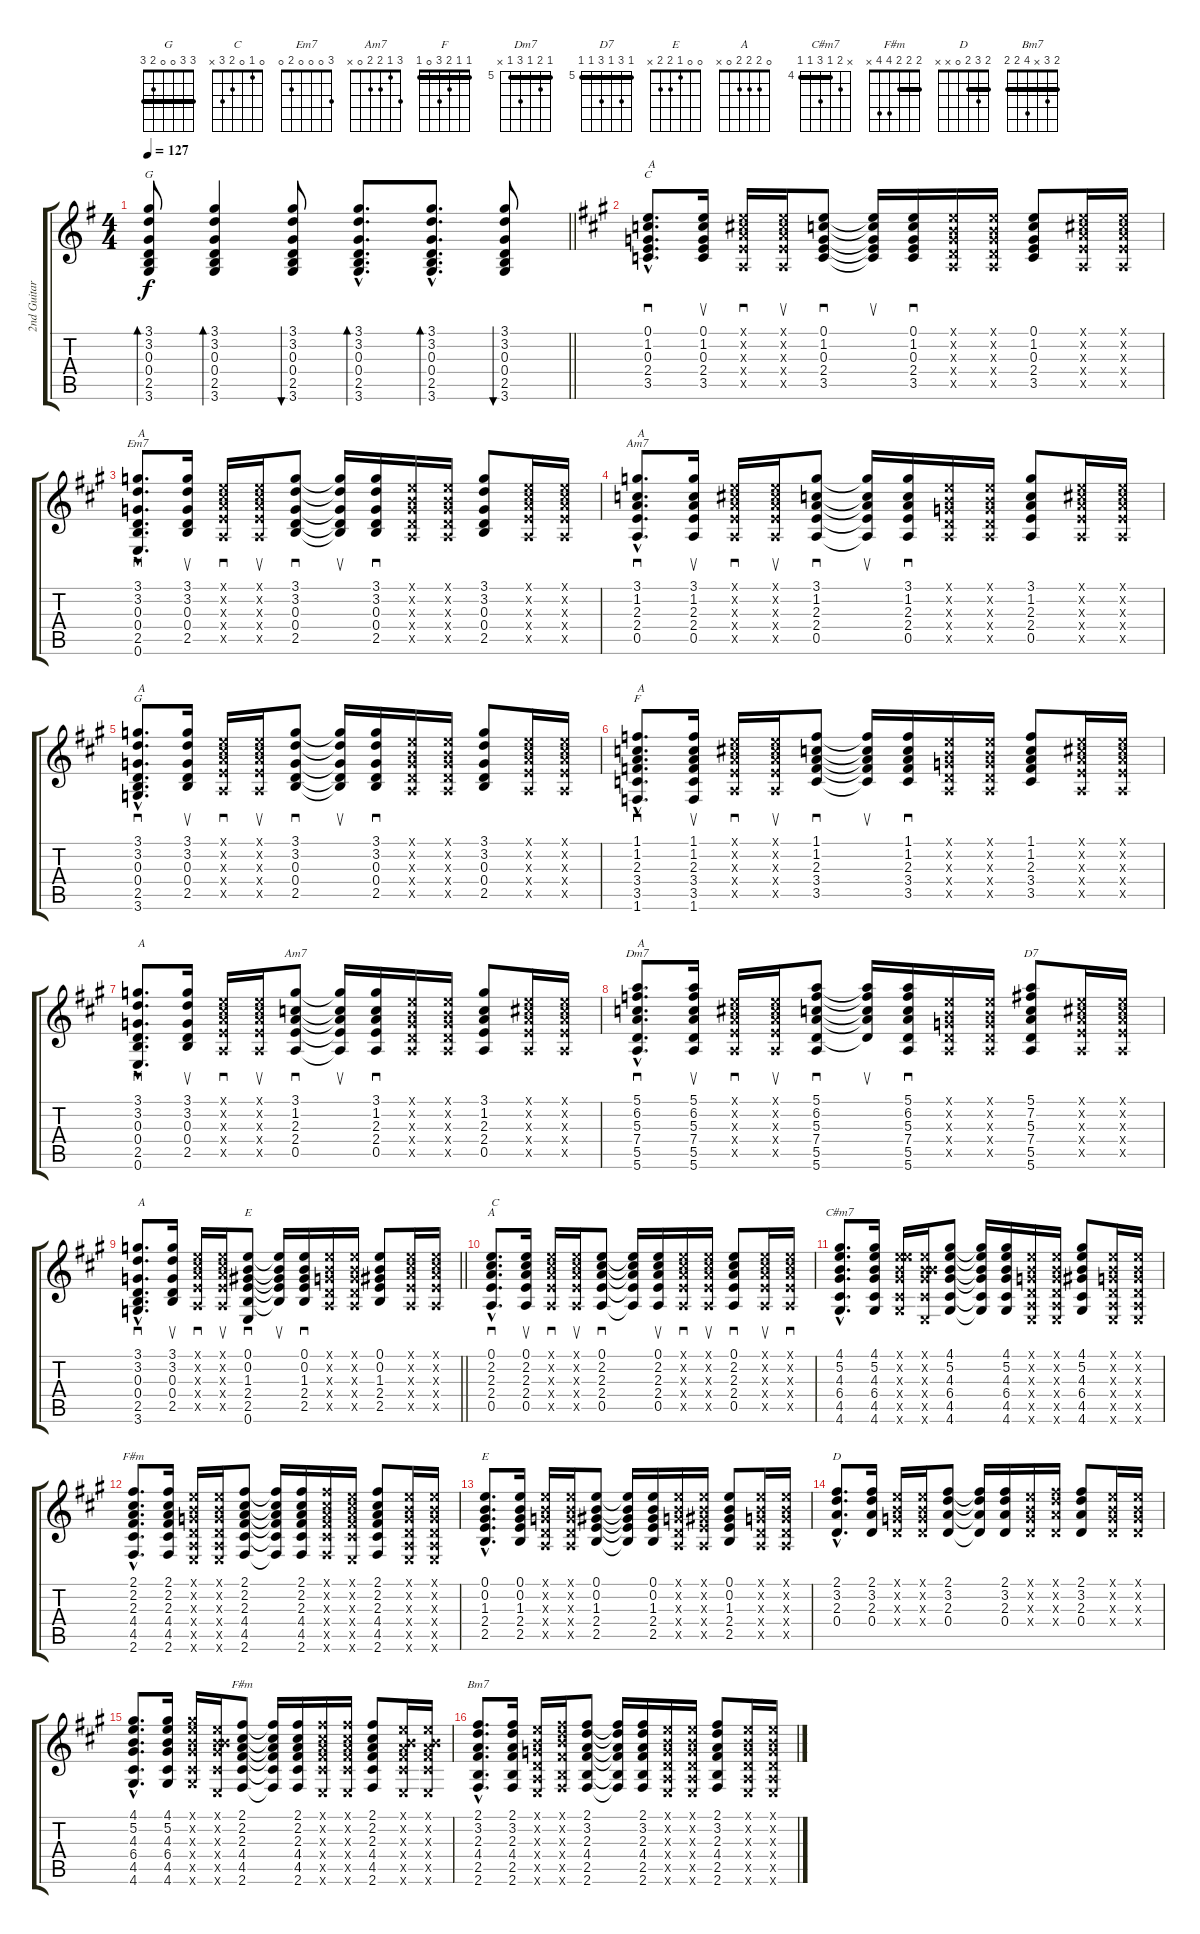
\track ("2nd Guitar" "2nd Guitar") {instrument acousticguitarsteel}
\staff {score tabs}
\tuning (E4 B3 G3 D3 A2 E2) {hide}
\chord ("G" 3 0 0 0 2 3)
\chord ("C" 0 1 0 2 3 x)
\chord ("Em7" 3 0 0 0 2 0)
\chord ("Am7" 3 1 0 2 0 x)
\chord ("G" 3 3 0 0 2 3) {barre 3}
\chord ("F" 1 1 2 3 0 1) {barre 1}
\chord ("Am7" 3 1 2 2 0 x)
\chord ("Dm7" 5 6 5 7 5 x) {firstfret 5 barre 5}
\chord ("D7" 5 7 5 7 5 5) {firstfret 5 barre 5}
\chord ("E" 0 0 1 2 2 0)
\chord ("A" 0 2 2 2 0 x)
\chord ("C#m7" x 5 4 6 4 4) {firstfret 4 barre 4}
\chord ("F#m" x 2 2 4 4 2) {barre 2}
\chord ("E" 0 0 1 2 2 x)
\chord ("D" 2 3 2 0 x x) {barre 2}
\chord ("F#m" 2 2 2 4 4 x) {barre 2}
\chord ("Bm7" 2 3 x 4 2 2) {barre 2}
\ts (4 4)
\tempo 127
\clef g2
\barLineRight lightlight
\ks g
(3.1 3.2 0.3 0.4 2.5 3.6).8{bd 60 ch "G" dy f volume 13} (3.1 3.2 0.3 0.4 2.5 3.6).4{bd 60} (3.1 3.2 0.3 0.4 2.5 3.6).8{bu 60} (3.1{hac} 3.2{hac} 0.3{hac} 0.4{hac} 2.5{hac} 3.6{hac}).8{d bd 60} (3.1{hac} 3.2{hac} 0.3{hac} 0.4{hac} 2.5{hac} 3.6{hac}).8{d bd 60} (3.1 3.2 0.3 0.4 2.5 3.6).8{bu 60} |
\ks a
(0.1{hac} 1.2 0.3{hac} 2.4{hac} 3.5{hac}).8{d sd ch "C" txt "A"} (0.1 1.2 0.3 2.4 3.5).16{su} (0.1{x} 2.2{x} 2.3{x} 2.4{x} 0.5{x}).16{sd} (0.1{x} 2.2{x} 2.3{x} 2.4{x} 0.5{x}).16{su} (0.1 1.2 0.3 2.4 3.5).8{sd} (0.1{t} 1.2{t} 0.3{t} 2.4{t} 3.5{t}).16{su} (0.1 1.2 0.3 2.4 3.5).16{sd} (0.1{x} 0.2{x} 0.3{x} 0.4{x} 0.5{x}).16 (0.1{x} 0.2{x} 0.3{x} 0.4{x} 0.5{x}).16 (0.1 1.2 0.3 2.4 3.5).8 (0.1{x} 2.2{x} 2.3{x} 2.4{x} 0.5{x}).16 (0.1{x} 2.2{x} 2.3{x} 2.4{x} 0.5{x}).16 |
(3.1{hac} 3.2 0.3{hac} 0.4{hac} 2.5{hac} 0.6{hac}).8{d sd ch "Em7" txt "A"} (3.1 3.2 0.3 0.4 2.5).16{su} (0.1{x} 2.2{x} 2.3{x} 2.4{x} 0.5{x}).16{sd} (0.1{x} 2.2{x} 2.3{x} 2.4{x} 0.5{x}).16{su} (3.1 3.2 0.3 0.4 2.5).8{sd} (3.1{t} 3.2{t} 0.3{t} 0.4{t} 2.5{t}).16{su} (3.1 3.2 0.3 0.4 2.5).16{sd} (0.1{x} 0.2{x} 0.3{x} 0.4{x} 0.5{x}).16 (0.1{x} 0.2{x} 0.3{x} 0.4{x} 0.5{x}).16 (3.1 3.2 0.3 0.4 2.5).8 (0.1{x} 2.2{x} 2.3{x} 2.4{x} 0.5{x}).16 (0.1{x} 2.2{x} 2.3{x} 2.4{x} 0.5{x}).16 |
(3.1{hac} 1.2 2.3{hac} 2.4{hac} 0.5{hac}).8{d sd ch "Am7" txt "A"} (3.1 1.2 2.3 2.4 0.5).16{su} (0.1{x} 2.2{x} 2.3{x} 2.4{x} 0.5{x}).16{sd} (0.1{x} 2.2{x} 2.3{x} 2.4{x} 0.5{x}).16{su} (3.1 1.2 2.3 2.4 0.5).8{sd} (3.1{t} 1.2{t} 2.3{t} 2.4{t} 0.5{t}).16{su} (3.1 1.2 2.3 2.4 0.5).16{sd} (0.1{x} 0.2{x} 0.3{x} 0.4{x} 0.5{x}).16 (0.1{x} 0.2{x} 0.3{x} 0.4{x} 0.5{x}).16 (3.1 1.2 2.3 2.4 0.5).8 (0.1{x} 2.2{x} 2.3{x} 2.4{x} 0.5{x}).16 (0.1{x} 2.2{x} 2.3{x} 2.4{x} 0.5{x}).16 |
(3.1{hac} 3.2 0.3{hac} 0.4{hac} 2.5{hac} 3.6{hac}).8{d sd ch "G" txt "A"} (3.1 3.2 0.3 0.4 2.5).16{su} (0.1{x} 2.2{x} 2.3{x} 2.4{x} 0.5{x}).16{sd} (0.1{x} 2.2{x} 2.3{x} 2.4{x} 0.5{x}).16{su} (3.1 3.2 0.3 0.4 2.5).8{sd} (3.1{t} 3.2{t} 0.3{t} 0.4{t} 2.5{t}).16{su} (3.1 3.2 0.3 0.4 2.5).16{sd} (0.1{x} 0.2{x} 0.3{x} 0.4{x} 0.5{x}).16 (0.1{x} 0.2{x} 0.3{x} 0.4{x} 0.5{x}).16 (3.1 3.2 0.3 0.4 2.5).8 (0.1{x} 2.2{x} 2.3{x} 2.4{x} 0.5{x}).16 (0.1{x} 2.2{x} 2.3{x} 2.4{x} 0.5{x}).16 |
(1.1{hac} 1.2 2.3{hac} 3.4{hac} 3.5{hac} 1.6{hac}).8{d sd ch "F" txt "A"} (1.1 1.2 2.3 3.4 3.5 1.6).16{su} (0.1{x} 2.2{x} 2.3{x} 2.4{x} 0.5{x}).16{sd} (0.1{x} 2.2{x} 2.3{x} 2.4{x} 0.5{x}).16{su} (1.1 1.2 2.3 3.4 3.5).8{sd} (1.1{t} 1.2{t} 2.3{t} 3.4{t} 3.5{t}).16{su} (1.1 1.2 2.3 3.4 3.5).16{sd} (0.1{x} 0.2{x} 0.3{x} 0.4{x} 0.5{x}).16 (0.1{x} 0.2{x} 0.3{x} 0.4{x} 0.5{x}).16 (1.1 1.2 2.3 3.4 3.5).8 (0.1{x} 2.2{x} 2.3{x} 2.4{x} 0.5{x}).16 (0.1{x} 2.2{x} 2.3{x} 2.4{x} 0.5{x}).16 |
(3.1{hac} 3.2 0.3{hac} 0.4{hac} 2.5{hac} 0.6{hac}).8{d sd txt "A"} (3.1 3.2 0.3 0.4 2.5).16{su} (0.1{x} 2.2{x} 2.3{x} 2.4{x} 0.5{x}).16{sd} (0.1{x} 2.2{x} 2.3{x} 2.4{x} 0.5{x}).16{su} (3.1 1.2 2.3 2.4 0.5).8{sd ch "Am7"} (3.1{t} 1.2{t} 2.3{t} 2.4{t} 0.5{t}).16{su} (3.1 1.2 2.3 2.4 0.5).16{sd} (0.1{x} 0.2{x} 0.3{x} 0.4{x} 0.5{x}).16 (0.1{x} 0.2{x} 0.3{x} 0.4{x} 0.5{x}).16 (3.1 1.2 2.3 2.4 0.5).8 (0.1{x} 2.2{x} 2.3{x} 2.4{x} 0.5{x}).16 (0.1{x} 2.2{x} 2.3{x} 2.4{x} 0.5{x}).16 |
(5.1{hac} 6.2 5.3{hac} 7.4{hac} 5.5{hac} 5.6{hac}).8{d sd ch "Dm7" txt "A"} (5.1 6.2 5.3 7.4 5.5 5.6).16{su} (0.1{x} 2.2{x} 2.3{x} 2.4{x} 0.5{x}).16{sd} (0.1{x} 2.2{x} 2.3{x} 2.4{x} 0.5{x}).16{su} (5.1 6.2 5.3 7.4 5.5 5.6).8{sd} (5.1{t} 6.2{t} 5.3{t} 7.4{t} 5.5{t}).16{su} (5.1 6.2 5.3 7.4 5.5 5.6).16{sd} (0.1{x} 0.2{x} 0.3{x} 0.4{x} 0.5{x}).16 (0.1{x} 0.2{x} 0.3{x} 0.4{x} 0.5{x}).16 (5.1 7.2 5.3 7.4 5.5 5.6).8{ch "D7"} (0.1{x} 2.2{x} 2.3{x} 2.4{x} 0.5{x}).16 (0.1{x} 2.2{x} 2.3{x} 2.4{x} 0.5{x}).16 |
\barLineRight lightlight
(3.1{hac} 3.2 0.3{hac} 0.4{hac} 2.5{hac} 3.6{hac}).8{d sd txt "A"} (3.1 3.2 0.3 0.4 2.5).16{su} (0.1{x} 2.2{x} 2.3{x} 2.4{x} 0.5{x}).16{sd} (0.1{x} 2.2{x} 2.3{x} 2.4{x} 0.5{x}).16{su} (0.1 0.2 1.3 2.4 2.5 0.6).8{sd ch "E"} (0.1{t} 0.2{t} 1.3{t} 2.4{t} 2.5{t}).16{su} (0.1 0.2 1.3 2.4 2.5).16{sd} (0.1{x} 0.2{x} 0.3{x} 0.4{x} 0.5{x}).16 (0.1{x} 0.2{x} 0.3{x} 0.4{x} 0.5{x}).16 (0.1 0.2 1.3 2.4 2.5).8 (0.1{x} 2.2{x} 2.3{x} 2.4{x} 0.5{x}).16 (0.1{x} 2.2{x} 2.3{x} 2.4{x} 0.5{x}).16 |
(0.1{hac} 2.2 2.3{hac} 2.4{hac} 0.5{hac}).8{d sd ch "A" txt "C" volume 16} (0.1 2.2 2.3 2.4 0.5).16{su} (0.1{x} 2.2{x} 2.3{x} 2.4{x} 0.5{x}).16{sd} (0.1{x} 2.2{x} 2.3{x} 2.4{x} 0.5{x}).16{su} (0.1 2.2 2.3 2.4 0.5).8{sd} (0.1{t} 2.2{t} 2.3{t} 2.4{t} 0.5{t}).16 (0.1 2.2 2.3 2.4 0.5).16{su} (0.1{x} 2.2{x} 2.3{x} 2.4{x} 0.5{x}).16{sd} (0.1{x} 2.2{x} 2.3{x} 2.4{x} 0.5{x}).16{su} (0.1 2.2 2.3 2.4 0.5).8{sd} (0.1{x} 2.2{x} 2.3{x} 2.4{x} 0.5{x}).16{su} (0.1{x} 2.2{x} 2.3{x} 2.4{x} 0.5{x}).16{sd} |
(4.1{hac} 5.2 4.3{hac} 6.4{hac} 4.5{hac} 4.6{hac}).8{d ch "C#m7"} (4.1 5.2 4.3 6.4 4.5 4.6).16 (0.1{x} 5.2{x} 4.3{x} 6.4{x} 4.5{x} 4.6{x}).16 (0.1{x} 0.2{x} 4.3{x} 6.4{x} 4.5{x} 0.6{x}).16 (4.1 5.2 4.3 6.4 4.5 4.6).8 (4.1{t} 5.2{t} 4.3{t} 6.4{t} 4.5{t} 4.6{t}).16 (4.1 5.2 4.3 6.4 4.5 4.6).16 (0.1{x} 0.2{x} 0.3{x} 0.4{x} 0.5{x} 0.6{x}).16 (0.1{x} 0.2{x} 0.3{x} 0.4{x} 0.5{x} 0.6{x}).16 (4.1 5.2 4.3 6.4 4.5 4.6).8 (0.1{x} 0.2{x} 0.3{x} 0.4{x} 0.5{x} 0.6{x}).16 (0.1{x} 0.2{x} 0.3{x} 0.4{x} 0.5{x} 0.6{x}).16 |
(2.1{hac} 2.2 2.3{hac} 4.4{hac} 4.5{hac} 2.6{hac}).8{d ch "F#m"} (2.1 2.2 2.3 4.4 4.5 2.6).16 (0.1{x} 0.2{x} 0.3{x} 0.4{x} 0.5{x} 0.6{x}).16 (0.1{x} 0.2{x} 0.3{x} 0.4{x} 0.5{x} 0.6{x}).16 (2.1 2.2 2.3 4.4 4.5 2.6).8 (2.1{t} 2.2{t} 2.3{t} 4.4{t} 4.5{t} 2.6{t}).16 (2.1 2.2 2.3 4.4 4.5 2.6).16 (2.1{x} 2.2{x} 2.3{x} 4.4{x} 4.5{x} 2.6{x}).16 (0.1{x} 2.2{x} 2.3{x} 4.4{x} 4.5{x} 0.6{x}).16 (2.1 2.2 2.3 4.4 4.5 2.6).8 (0.1{x} 0.2{x} 0.3{x} 0.4{x} 0.5{x} 0.6{x}).16 (0.1{x} 0.2{x} 0.3{x} 0.4{x} 0.5{x} 0.6{x}).16 |
(0.1{hac} 0.2 1.3{hac} 2.4{hac} 2.5{hac}).8{d ch "E"} (0.1 0.2 1.3 2.4 2.5).16 (0.1{x} 0.2{x} 0.3{x} 0.4{x} 0.5{x}).16 (0.1{x} 0.2{x} 0.3{x} 0.4{x} 0.5{x}).16 (0.1 0.2 1.3 2.4 2.5).8 (0.1{t} 0.2{t} 1.3{t} 2.4{t} 2.5{t}).16 (0.1 0.2 1.3 2.4 2.5).16 (0.1{x} 0.2{x} 0.3{x} 0.4{x} 0.5{x}).16 (0.1{x} 0.2{x} 1.3{x} 2.4{x} 0.5{x}).16 (0.1 0.2 1.3 2.4 2.5).8 (0.1{x} 0.2{x} 0.3{x} 0.4{x} 0.5{x}).16 (0.1{x} 0.2{x} 0.3{x} 0.4{x} 0.5{x}).16 |
(2.1{hac} 3.2 2.3{hac} 0.4{hac}).8{d ch "D"} (2.1 3.2 2.3 0.4).16 (0.1{x} 0.2{x} 0.3{x} 0.4{x}).16 (0.1{x} 0.2{x} 0.3{x} 0.4{x}).16 (2.1 3.2 2.3 0.4).8 (2.1{t} 3.2{t} 2.3{t} 0.4{t}).16 (2.1 3.2 2.3 0.4).16 (0.1{x} 0.2{x} 0.3{x} 0.4{x}).16 (2.1{x} 3.2{x} 2.3{x} 0.4{x}).16 (2.1 3.2 2.3 0.4).8 (0.1{x} 0.2{x} 0.3{x} 0.4{x}).16 (0.1{x} 0.2{x} 0.3{x} 0.4{x}).16 |
(4.1{hac} 5.2 4.3{hac} 6.4{hac} 4.5{hac} 4.6{hac}).8{d} (4.1 5.2 4.3 6.4 4.5 4.6).16 (4.1{x} 5.2{x} 4.3{x} 6.4{x} 4.5{x} 4.6{x}).16 (0.1{x} 0.2{x} 4.3{x} 6.4{x} 4.5{x} 0.6{x}).16 (2.1 2.2 2.3 4.4 4.5 2.6).8{ch "F#m"} (2.1{t} 2.2{t} 2.3{t} 4.4{t} 4.5{t} 2.6{t}).16 (2.1 2.2 2.3 4.4 4.5 2.6).16 (2.1{x} 2.2{x} 2.3{x} 4.4{x} 4.5{x} 0.6{x}).16 (2.1{x} 2.2{x} 2.3{x} 4.4{x} 4.5{x} 0.6{x}).16 (2.1 2.2 2.3 4.4 4.5 2.6).8 (0.1{x} 0.2{x} 2.3{x} 4.4{x} 4.5{x} 0.6{x}).16 (0.1{x} 0.2{x} 2.3{x} 4.4{x} 4.5{x} 0.6{x}).16 |
(2.1{hac} 3.2 2.3{hac} 4.4{hac} 2.5{hac} 2.6{hac}).8{d ch "Bm7"} (2.1 3.2 2.3 4.4 2.5 2.6).16 (0.1{x} 0.2{x} 0.3{x} 0.4{x} 0.5{x} 0.6{x}).16 (2.1{x} 3.2{x} 4.3{x} 4.4{x} 2.5{x} 2.6{x}).16 (2.1 3.2 2.3 4.4 2.5 2.6).8 (2.1{t} 3.2{t} 2.3{t} 4.4{t} 2.5{t} 2.6{t}).16 (2.1 3.2 2.3 4.4 2.5 2.6).16 (0.1{x} 0.2{x} 0.3{x} 0.4{x} 0.5{x} 0.6{x}).16 (0.1{x} 0.2{x} 0.3{x} 0.4{x} 0.5{x} 0.6{x}).16 (2.1 3.2 2.3 4.4 2.5 2.6).8 (0.1{x} 0.2{x} 0.3{x} 0.4{x} 0.5{x} 0.6{x}).16 (0.1{x} 0.2{x} 0.3{x} 0.4{x} 0.5{x} 0.6{x}).16
